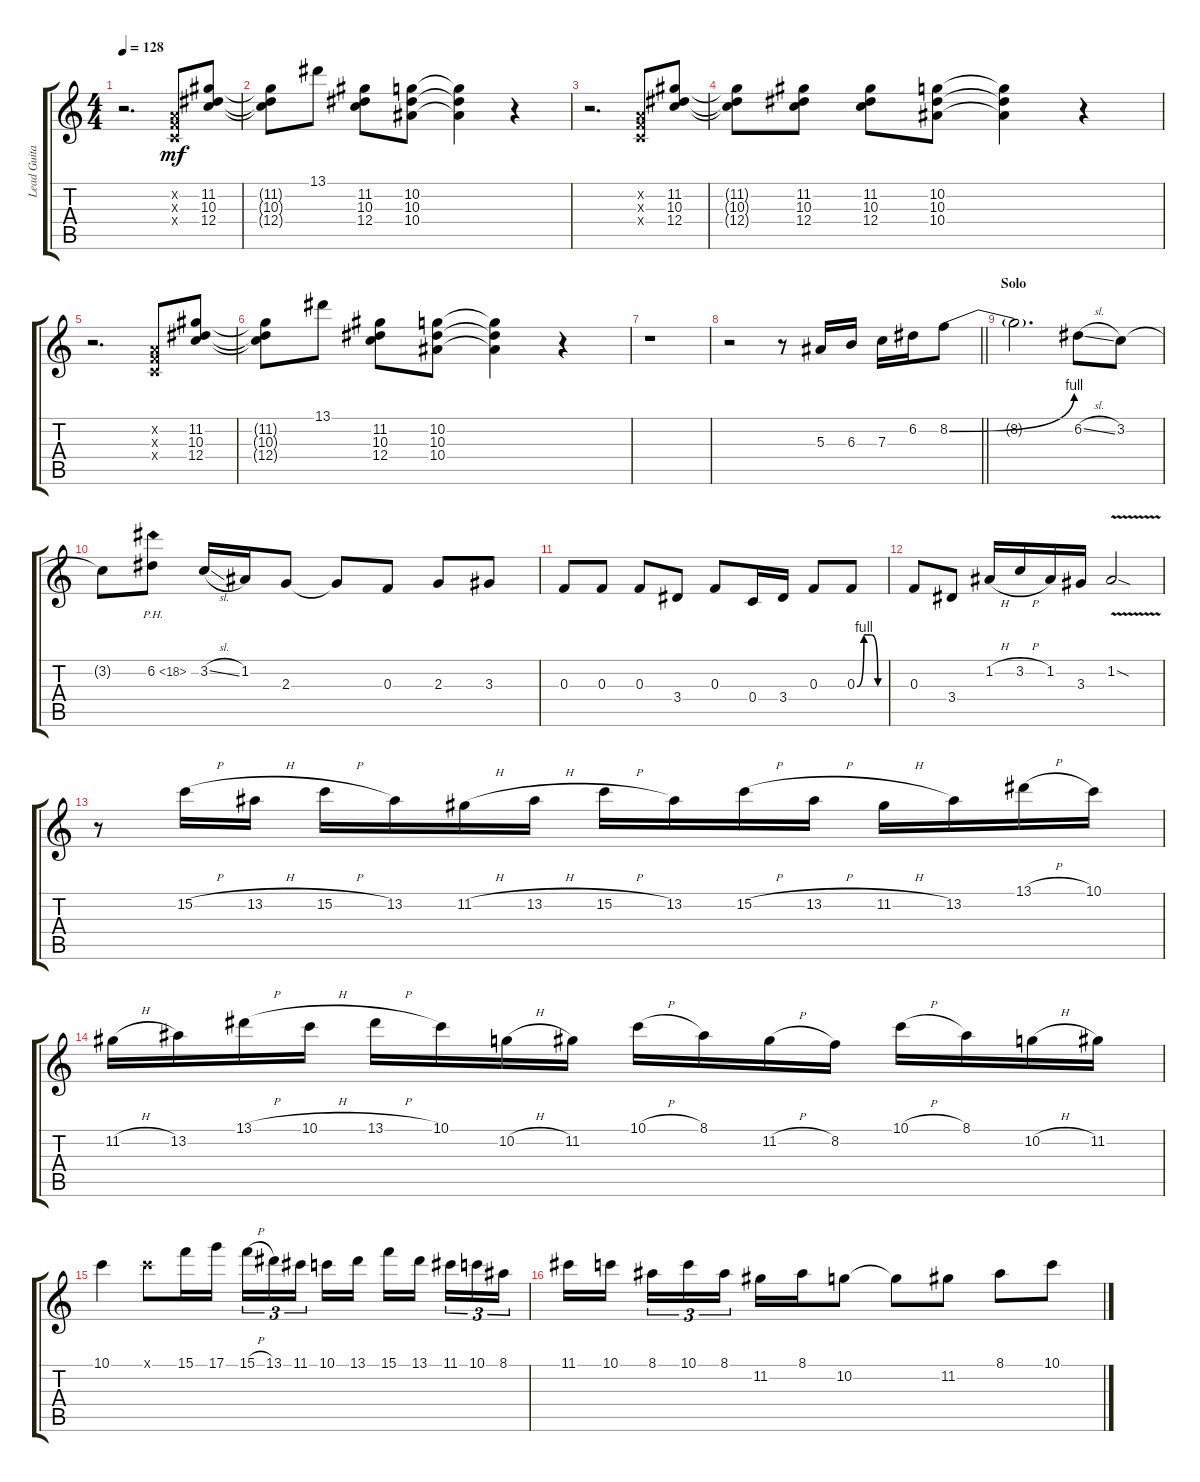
\track ("Lead Guitar 1" "Lead Guita") {instrument distortionguitar}
\staff {score tabs}
\tuning (D4 A3 F3 C3 G2 C2) {hide}
\ts (4 4)
\tempo 128
\clef g2
\ks c
r.2{d dy mf} (0.2{x} 0.3{x} 0.4{x}).8 (11.2 10.3 12.4).8 |
(11.2{t} 10.3{t} 12.4{t}).8 13.1.8 (11.2 10.3 12.4).8 (10.2 10.3 10.4).8 (10.2{t} 10.3{t} 10.4{t}).4 r.4 |
r.2{d} (0.2{x} 0.3{x} 0.4{x}).8 (11.2 10.3 12.4).8 |
(11.2{t} 10.3{t} 12.4{t}).8 (11.2 10.3 12.4).8 (11.2 10.3 12.4).8 (10.2 10.3 10.4).8 (10.2{t} 10.3{t} 10.4{t}).4 r.4 |
r.2{d} (0.2{x} 0.3{x} 0.4{x}).8 (11.2 10.3 12.4).8 |
(11.2{t} 10.3{t} 12.4{t}).8 13.1.8 (11.2 10.3 12.4).8 (10.2 10.3 10.4).8 (10.2{t} 10.3{t} 10.4{t}).4 r.4 |
r.1 |
\barLineRight lightlight
r.2 r.8 5.3.16 6.3.16 7.3.16 6.2.16 8.2{be (bend 0 0 60 4)}.8 |
\section ("" "Solo")
8.2{t}.2{d} 6.2{sl}.8 3.2.8 |
3.2{t}.8 6.2{ph 12}.8 3.2{sl}.16 1.2.16 2.3.8 2.3{t}.8 0.3.8 2.3.8 3.3.8 |
0.3.8 0.3.8 0.3.8 3.4.8 0.3.8 0.4.16 3.4.16 0.3.8 0.3{be (custom 0 0 15 4 30 4 45 0 60 0)}.8 |
0.3.8 3.4.8 1.2{h}.16 3.2{h}.16 1.2.16 3.3.16 1.2{v sod}.2 |
r.8 15.2{h}.16 13.2{h}.16 15.2{h}.16 13.2.16 11.2{h}.16 13.2{h}.16 15.2{h}.16 13.2.16 15.2{h}.16 13.2{h}.16 11.2{h}.16 13.2.16 13.1{h}.16 10.1.16 |
11.2{h}.16 13.2.16 13.1{h}.16 10.1{h}.16 13.1{h}.16 10.1.16 10.2{h}.16 11.2.16 10.1{h}.16 8.1.16 11.2{h}.16 8.2.16 10.1{h}.16 8.1.16 10.2{h}.16 11.2.16 |
10.1.4 10.1{x}.8 15.1.16 17.1.16 15.1{h}.16{tu (3 2)} 13.1.16{tu (3 2)} 11.1.16{tu (3 2) beam splitsecondary} 10.1.16 13.1.16 15.1.16 13.1.16{beam splitsecondary} 11.1.16{tu (3 2)} 10.1.16{tu (3 2)} 8.1.16{tu (3 2)} |
11.1.16 10.1.16{beam splitsecondary} 8.1.16{tu (3 2)} 10.1.16{tu (3 2)} 8.1.16{tu (3 2)} 11.2.16 8.1.16 10.2.8 10.2{t}.8 11.2.8 8.1.8 10.1.8
